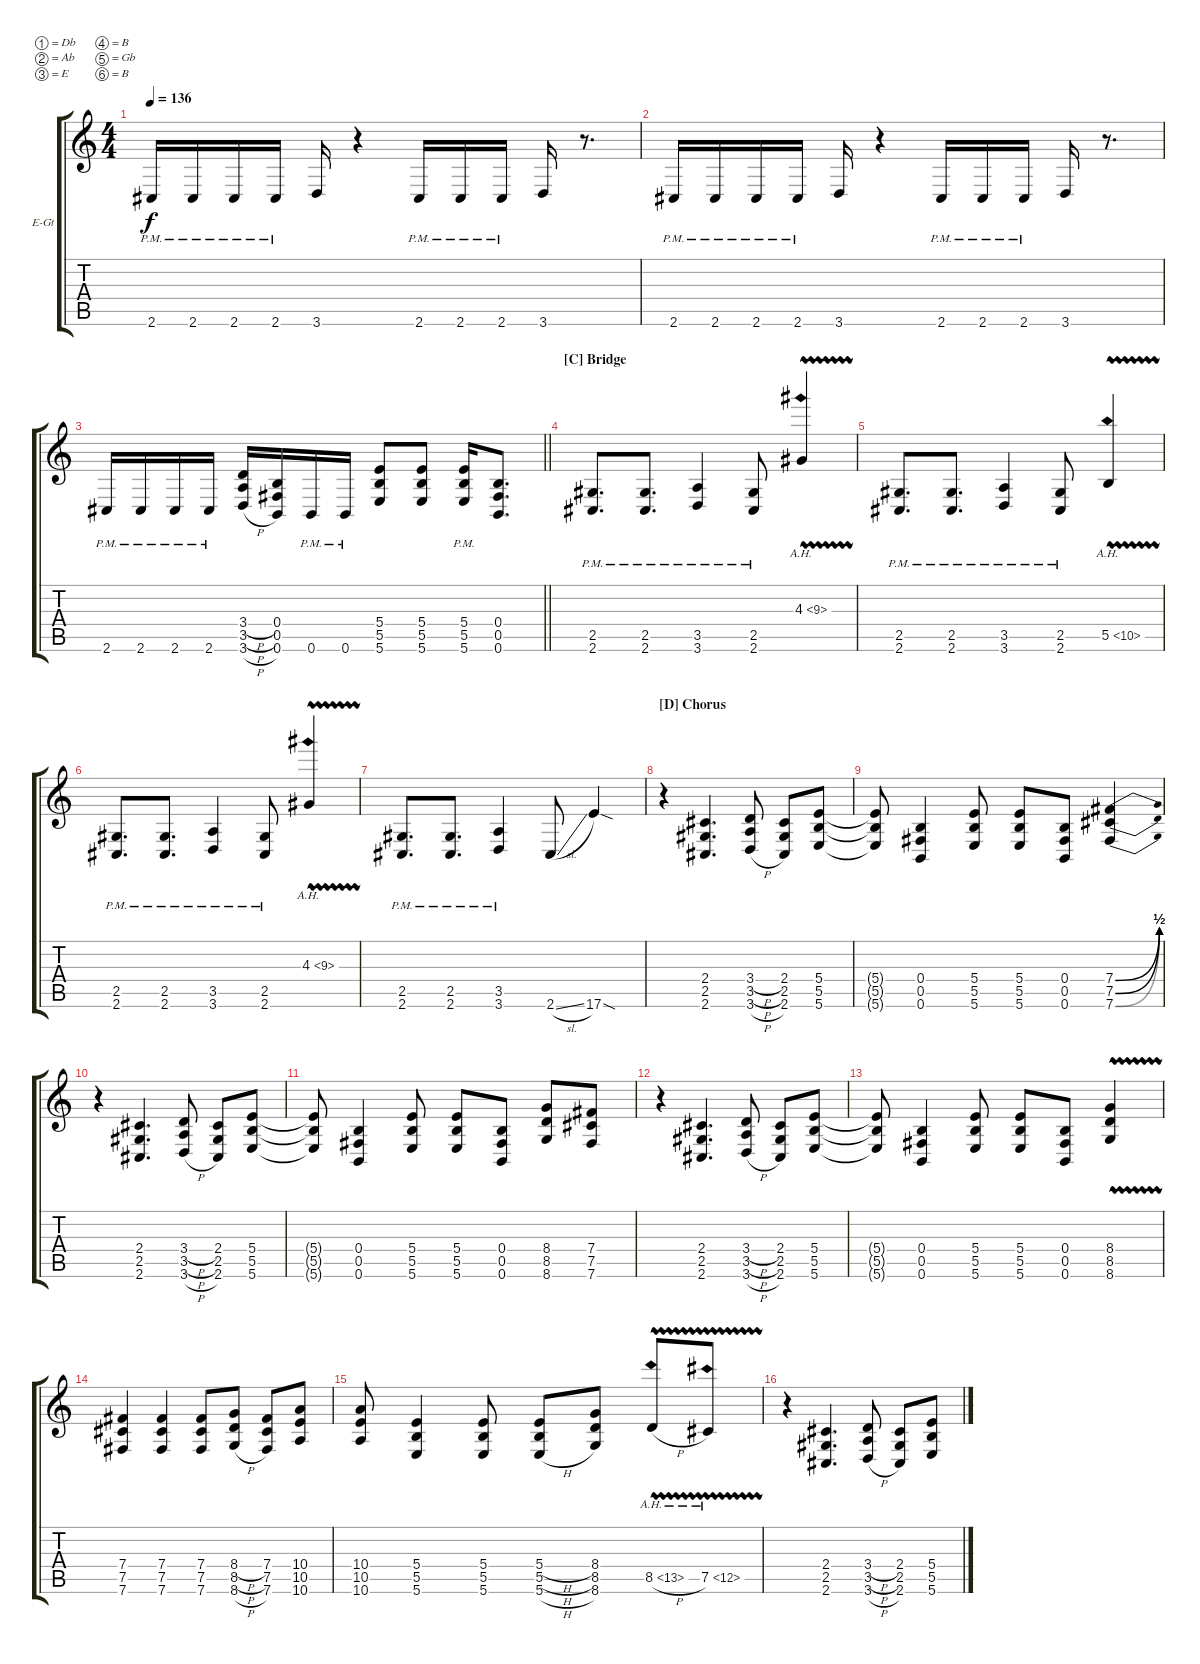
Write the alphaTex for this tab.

\bracketExtendMode groupsimilarinstruments
\firstSystemTrackNameOrientation horizontal
\otherSystemsTrackNameOrientation horizontal
\track ("Guitar 02" "E-Gt") {instrument overdrivenguitar}
\staff {score tabs}
\tuning (Db4 Ab3 E3 B2 Gb2 B1)
\ts (4 4)
\tempo 136
\clef g2
\ks c
2.6{pm}.16{dy f} 2.6{pm}.16 2.6{pm}.16 2.6{pm}.16 3.6.16 r.4 2.6{pm}.16 2.6{pm}.16 2.6{pm}.16 3.6.16 r.8{d} |
2.6{pm}.16 2.6{pm}.16 2.6{pm}.16 2.6{pm}.16 3.6.16 r.4 2.6{pm}.16 2.6{pm}.16 2.6{pm}.16 3.6.16 r.8{d} |
\barLineRight lightlight
2.6{pm}.16 2.6{pm}.16 2.6{pm}.16 2.6{pm}.16 (3.4{h} 3.5{h} 3.6{h}).16 (0.4 0.5 0.6).16 0.6{pm}.16 0.6{pm}.16 (5.4 5.5 5.6).8 (5.4 5.5 5.6).8 (5.4{pm} 5.5{pm} 5.6{pm}).16 (0.4 0.5 0.6).8{d} |
\section ("C" "Bridge")
(2.5{pm} 2.6{pm}).8{d} (2.5{pm} 2.6{pm}).8{d} (3.5{pm} 3.6{pm}).4 (2.5{pm} 2.6{pm}).8 4.3{ah 5 vw}.4 |
(2.5{pm} 2.6{pm}).8{d} (2.5{pm} 2.6{pm}).8{d} (3.5{pm} 3.6{pm}).4 (2.5{pm} 2.6{pm}).8 5.5{ah 5 vw}.4 |
(2.5{pm} 2.6{pm}).8{d} (2.5{pm} 2.6{pm}).8{d} (3.5{pm} 3.6{pm}).4 (2.5{pm} 2.6{pm}).8 4.3{ah 5 vw}.4 |
(2.5{pm} 2.6{pm}).8{d} (2.5{pm} 2.6{pm}).8{d} (3.5{pm} 3.6{pm}).4 2.6{sl}.8 17.6{sod}.4 |
\section ("D" "Chorus")
r.4 (2.4 2.5 2.6).4{d} (3.4{h} 3.5{h} 3.6{h}).8 (2.4 2.5 2.6).8 (5.4 5.5 5.6).8 |
(5.4{t} 5.5{t} 5.6{t}).8 (0.4 0.5 0.6).4 (5.4 5.5 5.6).8 (5.4 5.5 5.6).8 (0.4 0.5 0.6).8 (7.4{be (bend 0 0 60 2)} 7.5{be (bend 0 0 60 2)} 7.6{be (bend 0 0 60 2)}).4 |
r.4 (2.4 2.5 2.6).4{d} (3.4{h} 3.5{h} 3.6{h}).8 (2.4 2.5 2.6).8 (5.4 5.5 5.6).8 |
(5.4{t} 5.5{t} 5.6{t}).8 (0.4 0.5 0.6).4 (5.4 5.5 5.6).8 (5.4 5.5 5.6).8 (0.4 0.5 0.6).8 (8.4 8.5 8.6).8 (7.4 7.5 7.6).8 |
r.4 (2.4 2.5 2.6).4{d} (3.4{h} 3.5{h} 3.6{h}).8 (2.4 2.5 2.6).8 (5.4 5.5 5.6).8 |
(5.4{t} 5.5{t} 5.6{t}).8 (0.4 0.5 0.6).4 (5.4 5.5 5.6).8 (5.4 5.5 5.6).8 (0.4 0.5 0.6).8 (8.4{vw} 8.5{vw} 8.6{vw}).4 |
(7.4 7.5 7.6).4 (7.4 7.5 7.6).4 (7.4 7.5 7.6).8 (8.4{h} 8.5{h} 8.6{h}).8 (7.4 7.5 7.6).8 (10.4 10.5 10.6).8 |
(10.4 10.5 10.6).8 (5.4 5.5 5.6).4 (5.4 5.5 5.6).8 (5.4{h} 5.5{h} 5.6{h}).8 (8.4 8.5 8.6).8 8.5{ah 5 vw h}.8 7.5{ah 5 vw}.8 |
r.4 (2.4 2.5 2.6).4{d} (3.4{h} 3.5{h} 3.6{h}).8 (2.4 2.5 2.6).8 (5.4 5.5 5.6).8
